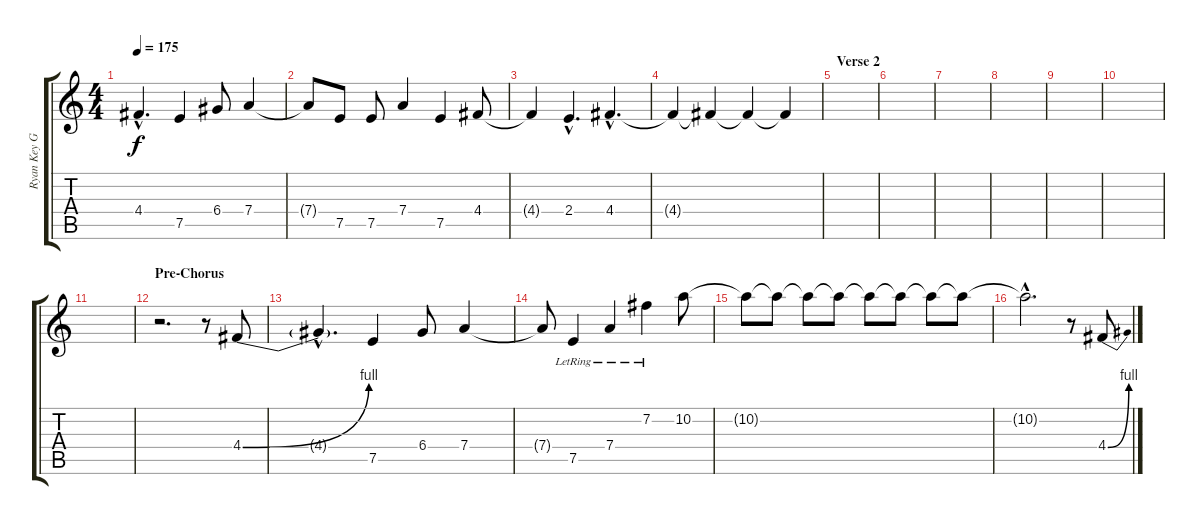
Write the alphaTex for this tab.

\track ("Ryan Key Guitar 1" "Ryan Key G") {instrument overdrivenguitar}
\staff {score tabs}
\tuning (E4 B3 G3 D3 A2 D2) {hide}
\ts (4 4)
\tempo 175
\clef g2
\ks c
4.4{hac t}.4{d dy f volume 13} 7.5.4 6.4.8 7.4.4 |
7.4{t}.8 7.5.8 7.5.8 7.4.4 7.5.4 4.4.8 |
4.4{t}.4 2.4{hac}.4{d} 4.4{hac}.4{d volume 3} |
4.4{t}.4 4.4{t}.4 4.4{t}.4 4.4{t}.4 |
\section ("" "Verse 2")
|
|
|
|
|
|
|
\section ("" "Pre-Chorus")
r.2{d volume 13} r.8 4.4{be (bend 0 0 60 4)}.8 |
4.4{hac t}.4{d volume 13} 7.5.4 6.4.8 7.4.4 |
7.4{t}.8 7.5{lr}.4 7.4{lr}.4 7.2{lr}.4 10.2.8{volume 5} |
10.2{t}.8 10.2{t}.8 10.2{t}.8 10.2{t}.8 10.2{t}.8 10.2{t}.8 10.2{t}.8 10.2{t}.8 |
10.2{hac t}.2{d} r.8{volume 13} 4.4{be (bend 0 0 60 4)}.8{volume 13}
